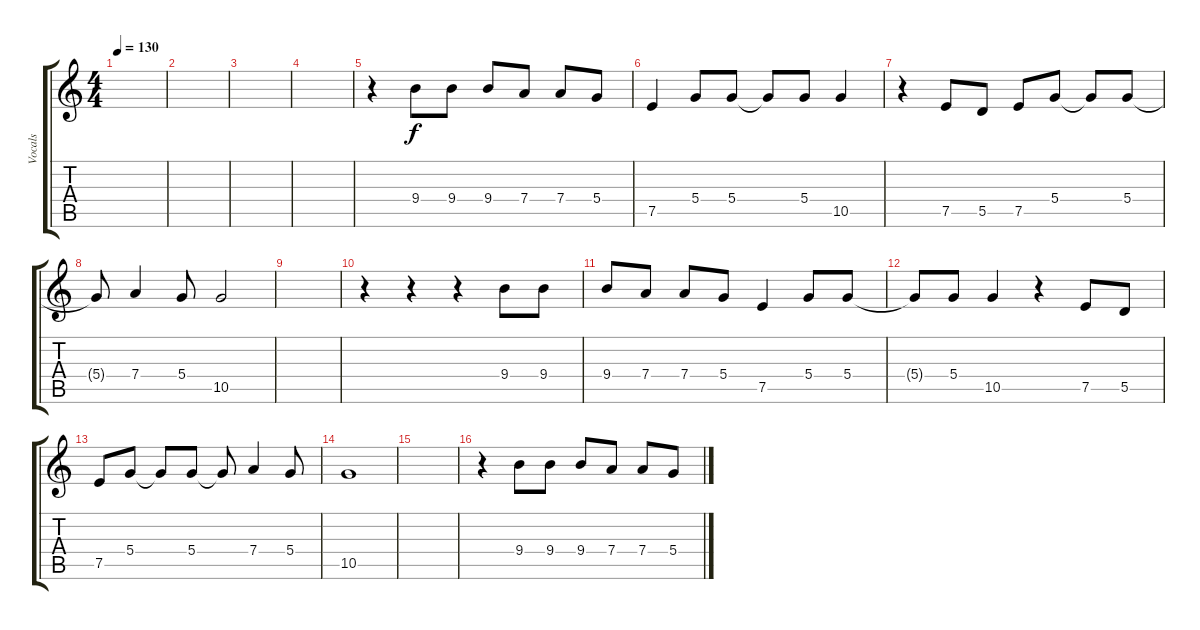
\track ("Vocals" "Vocals") {instrument electricguitarclean}
\staff {score tabs}
\tuning (E4 B3 G3 D3 A2 E2) {hide}
\ts (4 4)
\tempo 130
\clef g2
\ks c
|
|
|
|
r.4 9.4.8 9.4.8 9.4.8 7.4.8 7.4.8 5.4.8 |
7.5.4 5.4.8 5.4.8 5.4{t}.8 5.4.8 10.5.4 |
r.4 7.5.8 5.5.8 7.5.8 5.4.8 5.4{t}.8 5.4.8 |
5.4{t}.8 7.4.4 5.4.8 10.5.2 |
|
r.4 r.4 r.4 9.4.8 9.4.8 |
9.4.8 7.4.8 7.4.8 5.4.8 7.5.4 5.4.8 5.4.8 |
5.4{t}.8 5.4.8 10.5.4 r.4 7.5.8 5.5.8 |
7.5.8 5.4.8 5.4{t}.8 5.4.8 5.4{t}.8 7.4.4 5.4.8 |
10.5.1 |
|
r.4 9.4.8 9.4.8 9.4.8 7.4.8 7.4.8 5.4.8
